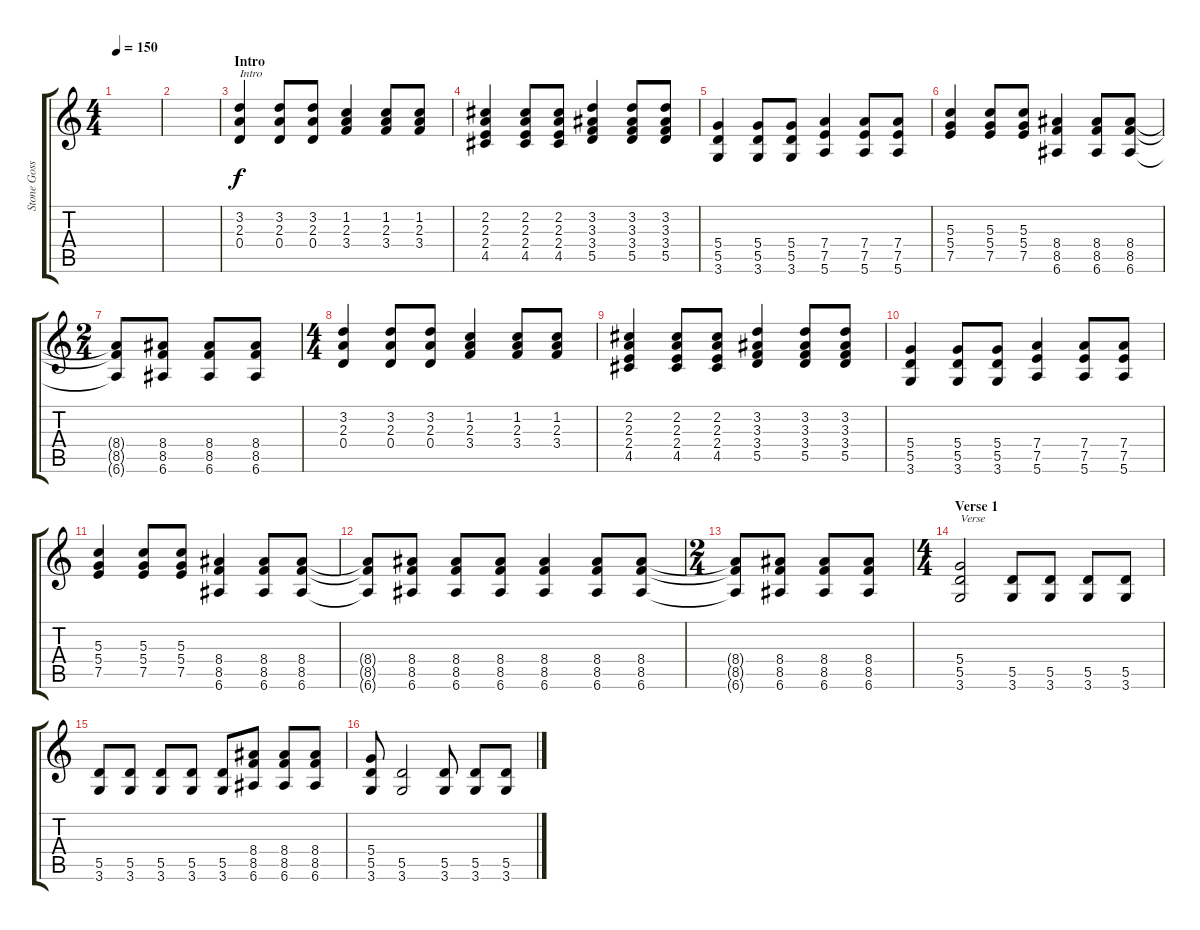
\track ("Stone Gossard" "Stone Goss") {instrument distortionguitar}
\staff {score tabs}
\tuning (E4 B3 G3 D3 A2 E2) {hide}
\ts (4 4)
\tempo 150
\clef g2
\ks c
|
|
\section ("" "Intro")
(3.2 2.3 0.4).4{txt "Intro"} (3.2 2.3 0.4).8 (3.2 2.3 0.4).8 (1.2 2.3 3.4).4 (1.2 2.3 3.4).8 (1.2 2.3 3.4).8 |
(2.2 2.3 2.4 4.5).4 (2.2 2.3 2.4 4.5).8 (2.2 2.3 2.4 4.5).8 (3.2 3.3 3.4 5.5).4 (3.2 3.3 3.4 5.5).8 (3.2 3.3 3.4 5.5).8 |
(5.4 5.5 3.6).4 (5.4 5.5 3.6).8 (5.4 5.5 3.6).8 (7.4 7.5 5.6).4 (7.4 7.5 5.6).8 (7.4 7.5 5.6).8 |
(5.3 5.4 7.5).4 (5.3 5.4 7.5).8 (5.3 5.4 7.5).8 (8.4 8.5 6.6).4 (8.4 8.5 6.6).8 (8.4 8.5 6.6).8 |
\ts (2 4)
(8.4{t} 8.5{t} 6.6{t}).8 (8.4 8.5 6.6).8 (8.4 8.5 6.6).8 (8.4 8.5 6.6).8 |
\ts (4 4)
(3.2 2.3 0.4).4 (3.2 2.3 0.4).8 (3.2 2.3 0.4).8 (1.2 2.3 3.4).4 (1.2 2.3 3.4).8 (1.2 2.3 3.4).8 |
(2.2 2.3 2.4 4.5).4 (2.2 2.3 2.4 4.5).8 (2.2 2.3 2.4 4.5).8 (3.2 3.3 3.4 5.5).4 (3.2 3.3 3.4 5.5).8 (3.2 3.3 3.4 5.5).8 |
(5.4 5.5 3.6).4 (5.4 5.5 3.6).8 (5.4 5.5 3.6).8 (7.4 7.5 5.6).4 (7.4 7.5 5.6).8 (7.4 7.5 5.6).8 |
(5.3 5.4 7.5).4 (5.3 5.4 7.5).8 (5.3 5.4 7.5).8 (8.4 8.5 6.6).4 (8.4 8.5 6.6).8 (8.4 8.5 6.6).8 |
(8.4{t} 8.5{t} 6.6{t}).8 (8.4 8.5 6.6).8 (8.4 8.5 6.6).8 (8.4 8.5 6.6).8 (8.4 8.5 6.6).4 (8.4 8.5 6.6).8 (8.4 8.5 6.6).8 |
\ts (2 4)
(8.4{t} 8.5{t} 6.6{t}).8 (8.4 8.5 6.6).8 (8.4 8.5 6.6).8 (8.4 8.5 6.6).8 |
\ts (4 4)
\section ("" "Verse 1")
(5.4 5.5 3.6).2{txt "Verse"} (5.5 3.6).8 (5.5 3.6).8 (5.5 3.6).8 (5.5 3.6).8 |
(5.5 3.6).8 (5.5 3.6).8 (5.5 3.6).8 (5.5 3.6).8 (5.5 3.6).8 (8.4 8.5 6.6).8 (8.4 8.5 6.6).8 (8.4 8.5 6.6).8 |
(5.4 5.5 3.6).8 (5.5 3.6).2 (5.5 3.6).8 (5.5 3.6).8 (5.5 3.6).8
